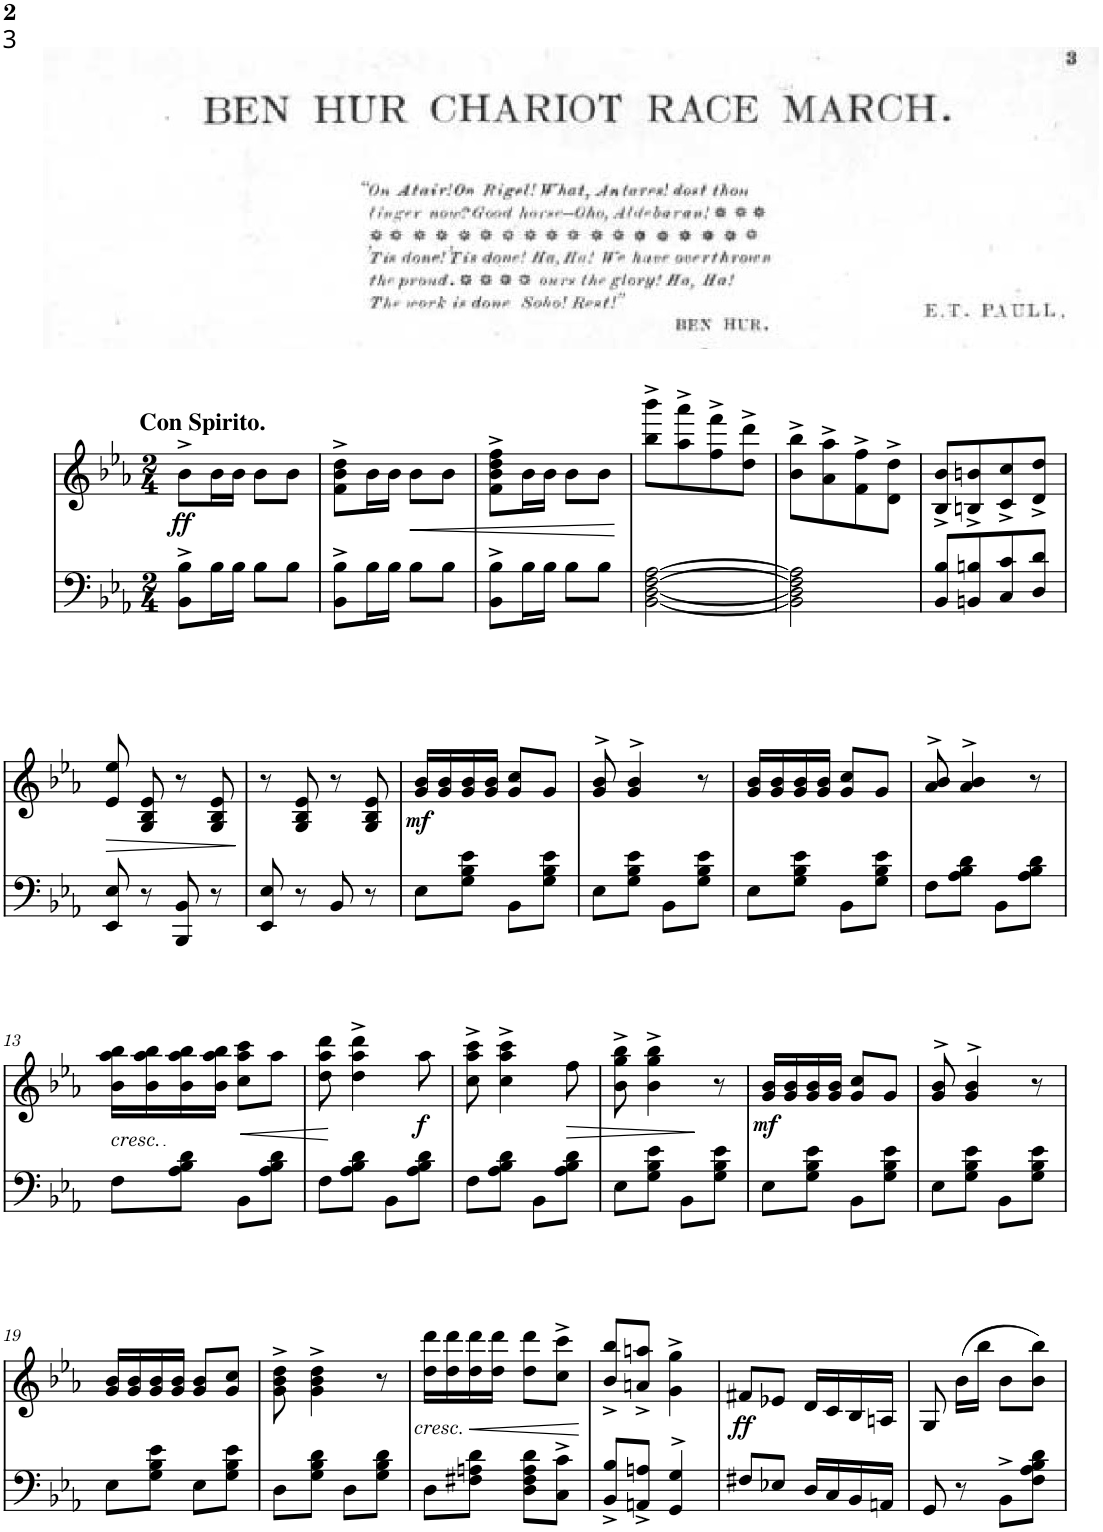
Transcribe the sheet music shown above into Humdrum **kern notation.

**kern	**kern	**dynam
*part2	*part1	*part1
*staff2	*staff1	*staff1
*I"Piano	*I"Piano	*
*I'Pno	*I'Pno	*
*clefF4	*clefG2	*
*k[b-e-a-]	*k[b-e-a-]	*
*E-:	*E-:	*
*M2/4	*M2/4	*
=1	=1	=1
!	!LO:TX:a:B:t=Con Spirito.	!
!	!	!LO:DY:b
8BB-\^ 8B-\^L	8b-^\L	ff
16B-\L	16b-\L	.
16B-\JJ	16b-\JJ	.
8B-\L	8b-\L	.
8B-\J	8b-\J	.
=2	=2	=2
8BB-\^ 8B-\^L	8f\^ 8b-\^ 8dd\^L	.
16B-\L	16b-\L	.
16B-\JJ	16b-\JJ	.
!	!	!LO:HP:b
8B-\L	8b-\L	<
8B-\J	8b-\J	.
=3	=3	=3
8BB-\^ 8B-\^L	8f\^ 8b-\^ 8dd\^ 8ff\^L	.
16B-\L	16b-\L	.
16B-\JJ	16b-\JJ	.
8B-\L	8b-\L	.
8B-\J	8b-\J	.
.	.	[
=4	=4	=4
[2BB-\ [2D\ [2F\ [2A-\	8bb-\^ 8bbb-\^L	.
.	8aa-\^ 8aaa-\^	.
.	8ff\^ 8fff\^	.
.	8dd\^ 8ddd\^J	.
=5	=5	=5
2BB-\] 2D\] 2F\] 2A-\]	8b-\^ 8bb-\^L	.
.	8a-\^ 8aa-\^	.
.	8f\^ 8ff\^	.
.	8d\^ 8dd\^J	.
=6	=6	=6
8BB-/ 8B-/L	8B-/^ 8b-/^L	.
8BBn/ 8Bn/	8Bn/^ 8bn/^	.
8C/ 8c/	8c/^ 8cc/^	.
8D/ 8d/J	8d/^ 8dd/^J	.
!!LO:LB:g=z
=7	=7	=7
!	!	!LO:HP:b
8EE-/ 8E-/	8e-/ 8ee-/	>
8r	8G/ 8B-/ 8e-/	.
8BBB-/ 8BB-/	8r	.
8r	8G/ 8B-/ 8e-/	.
.	.	]
=8	=8	=8
8EE-/ 8E-/	8r	.
8r	8G/ 8B-/ 8e-/	.
8BB-/	8r	.
8r	8G/ 8B-/ 8e-/	.
=9	=9	=9
!	!	!LO:DY:b
8E-\L	16g/ 16b-/LL	mf
.	16g/ 16b-/	.
8G\ 8B-\ 8e-\J	16g/ 16b-/	.
.	16g/ 16b-/JJ	.
8BB-\L	8g/ 8cc/L	.
8G\ 8B-\ 8e-\J	8g/J	.
=10	=10	=10
8E-\L	8g/^> 8b-/^>	.
8G\ 8B-\ 8e-\J	4g/^> 4b-/^>	.
8BB-\L	.	.
8G\ 8B-\ 8e-\J	8r	.
=11	=11	=11
8E-\L	16g/ 16b-/LL	.
.	16g/ 16b-/	.
8G\ 8B-\ 8e-\J	16g/ 16b-/	.
.	16g/ 16b-/JJ	.
8BB-\L	8g/ 8cc/L	.
8G\ 8B-\ 8e-\J	8g/J	.
=12	=12	=12
8F\L	8a-/^> 8b-/^>	.
8A-\ 8B-\ 8d\J	4a-/^> 4b-/^>	.
8BB-\L	.	.
8A-\ 8B-\ 8d\J	8r	.
!!LO:LB:g=z
=13	=13	=13
!	!LO:TX:b:i:t=cresc.	!
8F\L	16b-\ 16aa-\ 16bb-\LL	.
.	16b-\ 16aa-\ 16bb-\	.
8A-\ 8B-\ 8d\J	16b-\ 16aa-\ 16bb-\	.
.	16b-\ 16aa-\ 16bb-\JJ	.
!	!	!LO:HP:b
8BB-\L	8cc\ 8aa-\ 8ccc\L	<
8A-\ 8B-\ 8d\J	8aa-\J	.
=14	=14	=14
8F\L	8dd\ 8aa-\ 8ddd\	.
8A-\ 8B-\ 8d\J	4dd\^ 4aa-\^ 4ddd\^	[
8BB-\L	.	.
!	!	!LO:DY:b
8A-\ 8B-\ 8d\J	8aa-\	f
=15	=15	=15
8F\L	8cc\^ 8aa-\^ 8ccc\^	.
8A-\ 8B-\ 8d\J	4cc\^ 4aa-\^ 4ccc\^	.
8BB-\L	.	.
!	!	!LO:HP:b
8A-\ 8B-\ 8d\J	8ff\	>
=16	=16	=16
8E-\L	8b-\^ 8gg\^ 8bb-\^	.
8G\ 8B-\ 8e-\J	4b-\^ 4gg\^ 4bb-\^	.
8BB-\L	.	.
8G\ 8B-\ 8e-\J	8r	]
=17	=17	=17
!	!	!LO:DY:b
8E-\L	16g/ 16b-/LL	mf
.	16g/ 16b-/	.
8G\ 8B-\ 8e-\J	16g/ 16b-/	.
.	16g/ 16b-/JJ	.
8BB-\L	8g/ 8cc/L	.
8G\ 8B-\ 8e-\J	8g/J	.
=18	=18	=18
8E-\L	8g/^> 8b-/^>	.
8G\ 8B-\ 8e-\J	4g/^> 4b-/^>	.
8BB-\L	.	.
8G\ 8B-\ 8e-\J	8r	.
!!LO:LB:g=z
=19	=19	=19
8E-\L	16g/ 16b-/LL	.
.	16g/ 16b-/	.
8G\ 8B-\ 8e-\J	16g/ 16b-/	.
.	16g/ 16b-/JJ	.
8E-\L	8g/ 8b-/L	.
8G\ 8B-\ 8e-\J	8g/ 8cc/J	.
=20	=20	=20
8D\L	8g\^ 8b-\^ 8dd\^	.
8G\ 8B-\ 8d\J	4g\^ 4b-\^ 4dd\^	.
8D\L	.	.
8G\ 8B-\ 8d\J	8r	.
=21	=21	=21
!	!LO:TX:b:i:t=cresc.	!
8D\L	16dd\ 16ddd\LL	.
.	16dd\ 16ddd\	.
!	!	!LO:HP:b
8F#X\ 8An\ 8d\J	16dd\ 16ddd\	<
.	16dd\ 16ddd\JJ	.
8D\ 8F#\ 8A\ 8d\L	8dd\ 8ddd\L	.
8C\^ 8c\^J	8cc\^ 8ccc\^J	.
.	.	[
=22	=22	=22
8BB-/^ 8B-/^L	8b-/^ 8bb-/^L	.
8AAn/^ 8An/^J	8an/^ 8aan/^J	.
4GG/^> 4G/^>	4g\^ 4gg\^	.
=23	=23	=23
!	!	!LO:DY:b
8F#X/L	8f#X/L	ff
8E-X/J	8e-X/J	.
16D/LL	16d/LL	.
16C/	16c/	.
16BB-/	16B-/	.
16AAn/JJ	16An/JJ	.
=24	=24	=24
8GG/	8G/	.
8r	(16b-\LL	.
.	16bb-\JJ	.
8BB-^\L	8b-\L	.
8F\ 8A-\ 8B-\ 8d\J	8b-\ 8bb-\J)	.
=	=	=
*-	*-	*-
